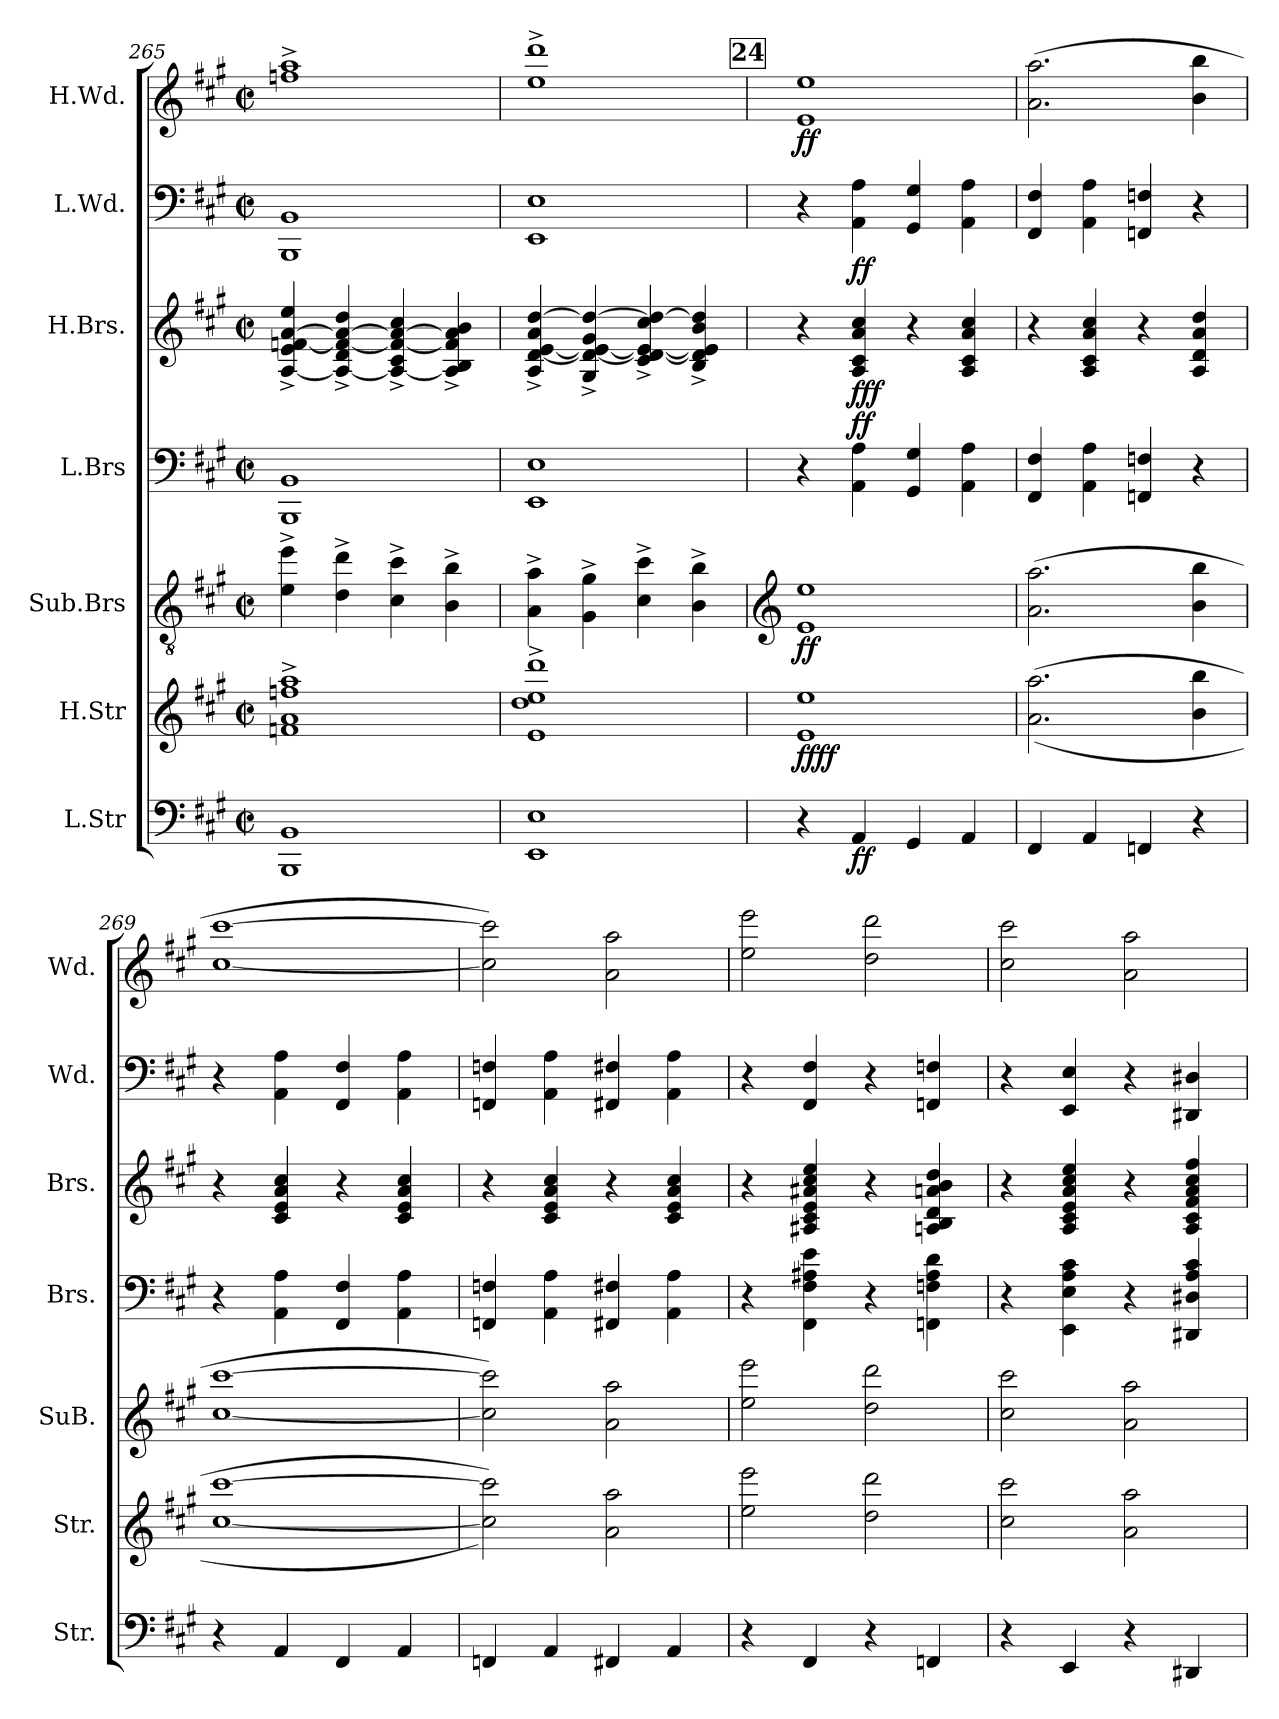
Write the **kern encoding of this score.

**kern	**dynam	**kern	**dynam	**kern	**dynam	**kern	**dynam	**kern	**dynam	**kern	**dynam	**kern	**dynam
*part7	*part7	*part6	*part6	*part5	*part5	*part4	*part4	*part3	*part3	*part2	*part2	*part1	*part1
*staff7	*staff7	*staff6	*staff6	*staff5	*staff5	*staff4	*staff4	*staff3	*staff3	*staff2	*staff2	*staff1	*staff1
*I"L.Str	*	*I"H.Str	*	*I"Sub.Brs	*	*I"L.Brs	*	*I"H.Brs.	*	*I"L.Wd.	*	*I"H.Wd.	*
*I'Str.	*	*I'Str.	*	*I'SuB.	*	*I'Brs.	*	*I'Brs.	*	*I'Wd.	*	*I'Wd.	*
!!LO:PB:g=z
*clefF4	*	*clefG2	*	*clefGv2	*	*clefF4	*	*clefG2	*	*clefF4	*	*clefG2	*
*k[f#c#g#]	*	*k[f#c#g#]	*	*k[f#c#g#]	*	*k[f#c#g#]	*	*k[f#c#g#]	*	*k[f#c#g#]	*	*k[f#c#g#]	*
*M2/2	*	*M2/2	*	*M2/2	*	*M2/2	*	*M2/2	*	*M2/2	*	*M2/2	*
*met(c|)	*	*met(c|)	*	*met(c|)	*	*met(c|)	*	*met(c|)	*	*met(c|)	*	*met(c|)	*
=265	=265	=265	=265	=265	=265	=265	=265	=265	=265	=265	=265	=265	=265
1BBB 1BB	.	1fn^ 1a^ 1ffn^ 1aa^	.	4e\^ 4ee\^	.	1BBB 1BB	.	[4A/^ 4e/^ [4fn/^ [4a/^ 4ee/^	.	1BBB 1BB	.	1ffn^ 1aa^	.
.	.	.	.	4d\^ 4dd\^	.	.	.	4A/_^ 4d/^ 4f/_^ 4a/_^ 4dd/^	.	.	.	.	.
.	.	.	.	4c#\^ 4cc#\^	.	.	.	4A/_^ 4c#/^ 4f/_^ 4a/_^ 4cc#/^	.	.	.	.	.
.	.	.	.	4B\^ 4b\^	.	.	.	4A/]^ 4B/^ 4f/]^ 4a/]^ 4b/^	.	.	.	.	.
=266	=266	=266	=266	=266	=266	=266	=266	=266	=266	=266	=266	=266	=266
1EE 1E	.	1e^ 1dd^ 1ee^ 1ddd^	.	4A\^ 4a\^	.	1EE 1E	.	4A/^ [4d/^ [4e/^ 4a/^ [4dd/^	.	1EE 1E	.	1ee^ 1ddd^	.
.	.	.	.	4G#\^ 4g#\^	.	.	.	4G#/^ 4d/_^ 4e/_^ 4g#/^ 4dd/_^	.	.	.	.	.
.	.	.	.	4c#\^ 4cc#\^	.	.	.	4c#/^ 4d/_^ 4e/_^ 4cc#/^ 4dd/_^	.	.	.	.	.
.	.	.	.	4B\^ 4b\^	.	.	.	4B/^ 4d/]^ 4e/]^ 4b/^ 4dd/]^	.	.	.	.	.
!!LO:REH:place=s1:a:B:fs=14:t=24
=267	=267	=267	=267	=267	=267	=267	=267	=267	=267	=267	=267	=267	=267
*	*	*	*	*clefG2	*	*	*	*	*	*	*	*	*
!	!	!	!LO:DY:b	!	!	!	!	!	!	!	!	!	!
!	!	!	!LO:DY:n=1:b	!	!LO:DY:b	!	!	!	!	!	!	!	!LO:DY:b
4r	.	1e 1ee	ff ff	1e 1ee	ff	4r	.	4r	.	4r	.	1e 1ee	ff
!	!LO:DY:b	!	!	!	!	!	!LO:DY:b	!	!	!	!	!	!
!	!	!	!	!	!	!	!LO:DY:n=1:a	!	!LO:DY:b	!	!LO:DY:b	!	!
4AA/	ff	.	.	.	.	4AA\ 4A\	f f	4A/ 4c#/ 4a/ 4cc#/	fff	4AA\ 4A\	ff	.	.
4GG#/	.	.	.	.	.	4GG#/ 4G#/	.	4r	.	4GG#/ 4G#/	.	.	.
4AA/	.	.	.	.	.	4AA\ 4A\	.	4A/ 4c#/ 4a/ 4cc#/	.	4AA\ 4A\	.	.	.
=268	=268	=268	=268	=268	=268	=268	=268	=268	=268	=268	=268	=268	=268
4FF#/	.	((2.a\ 2.aa\	.	(2.a\ 2.aa\	.	4FF#/ 4F#/	.	4r	.	4FF#/ 4F#/	.	(2.a\ 2.aa\	.
4AA/	.	.	.	.	.	4AA\ 4A\	.	4A/ 4c#/ 4a/ 4cc#/	.	4AA\ 4A\	.	.	.
4FFn/	.	.	.	.	.	4FFn/ 4Fn/	.	4r	.	4FFn/ 4Fn/	.	.	.
4r	.	4b\ 4bb\	.	4b\ 4bb\	.	4r	.	4A/ 4d/ 4a/ 4dd/	.	4r	.	4b\ 4bb\	.
=269	=269	=269	=269	=269	=269	=269	=269	=269	=269	=269	=269	=269	=269
4r	.	[1cc# [1ccc#	.	[1cc# [1ccc#	.	4r	.	4r	.	4r	.	[1cc# [1ccc#	.
4AA/	.	.	.	.	.	4AA\ 4A\	.	4c#/ 4e/ 4a/ 4cc#/	.	4AA\ 4A\	.	.	.
4FF#/	.	.	.	.	.	4FF#/ 4F#/	.	4r	.	4FF#/ 4F#/	.	.	.
4AA/	.	.	.	.	.	4AA\ 4A\	.	4c#/ 4e/ 4a/ 4cc#/	.	4AA\ 4A\	.	.	.
=270	=270	=270	=270	=270	=270	=270	=270	=270	=270	=270	=270	=270	=270
4FFn/	.	2cc#\] 2ccc#\]))	.	2cc#\] 2ccc#\])	.	4FFn/ 4Fn/	.	4r	.	4FFn/ 4Fn/	.	2cc#\] 2ccc#\])	.
4AA/	.	.	.	.	.	4AA\ 4A\	.	4c#/ 4e/ 4a/ 4cc#/	.	4AA\ 4A\	.	.	.
4FF#X/	.	2a\ 2aa\	.	2a\ 2aa\	.	4FF#X/ 4F#X/	.	4r	.	4FF#X/ 4F#X/	.	2a\ 2aa\	.
4AA/	.	.	.	.	.	4AA\ 4A\	.	4c#/ 4e/ 4a/ 4cc#/	.	4AA\ 4A\	.	.	.
!!LO:LB:g=z
=271	=271	=271	=271	=271	=271	=271	=271	=271	=271	=271	=271	=271	=271
4r	.	2ee\ 2eee\	.	2ee\ 2eee\	.	4r	.	4r	.	4r	.	2ee\ 2eee\	.
4FF#/	.	.	.	.	.	4FF#\ 4F#\ 4A#X\ 4e\	.	4A#X/ 4c#/ 4e/ 4a#X/ 4cc#/ 4ee/	.	4FF#/ 4F#/	.	.	.
4r	.	2dd\ 2ddd\	.	2dd\ 2ddd\	.	4r	.	4r	.	4r	.	2dd\ 2ddd\	.
4FFn/	.	.	.	.	.	4FFn\ 4Fn\ 4A#\ 4d\	.	4An/ 4B/ 4d/ 4an/ 4b/ 4dd/	.	4FFn/ 4Fn/	.	.	.
=272	=272	=272	=272	=272	=272	=272	=272	=272	=272	=272	=272	=272	=272
4r	.	2cc#\ 2ccc#\	.	2cc#\ 2ccc#\	.	4r	.	4r	.	4r	.	2cc#\ 2ccc#\	.
4EE/	.	.	.	.	.	4EE\ 4E\ 4A\ 4c#\	.	4A/ 4c#/ 4e/ 4a/ 4cc#/ 4ee/	.	4EE/ 4E/	.	.	.
4r	.	2a\ 2aa\	.	2a\ 2aa\	.	4r	.	4r	.	4r	.	2a\ 2aa\	.
4DD#X/	.	.	.	.	.	4DD#X/ 4D#X/ 4A/ 4c#/	.	4A/ 4c#/ 4f#/ 4a/ 4cc#/ 4ff#/	.	4DD#X/ 4D#X/	.	.	.
=	=	=	=	=	=	=	=	=	=	=	=	=	=
*-	*-	*-	*-	*-	*-	*-	*-	*-	*-	*-	*-	*-	*-
